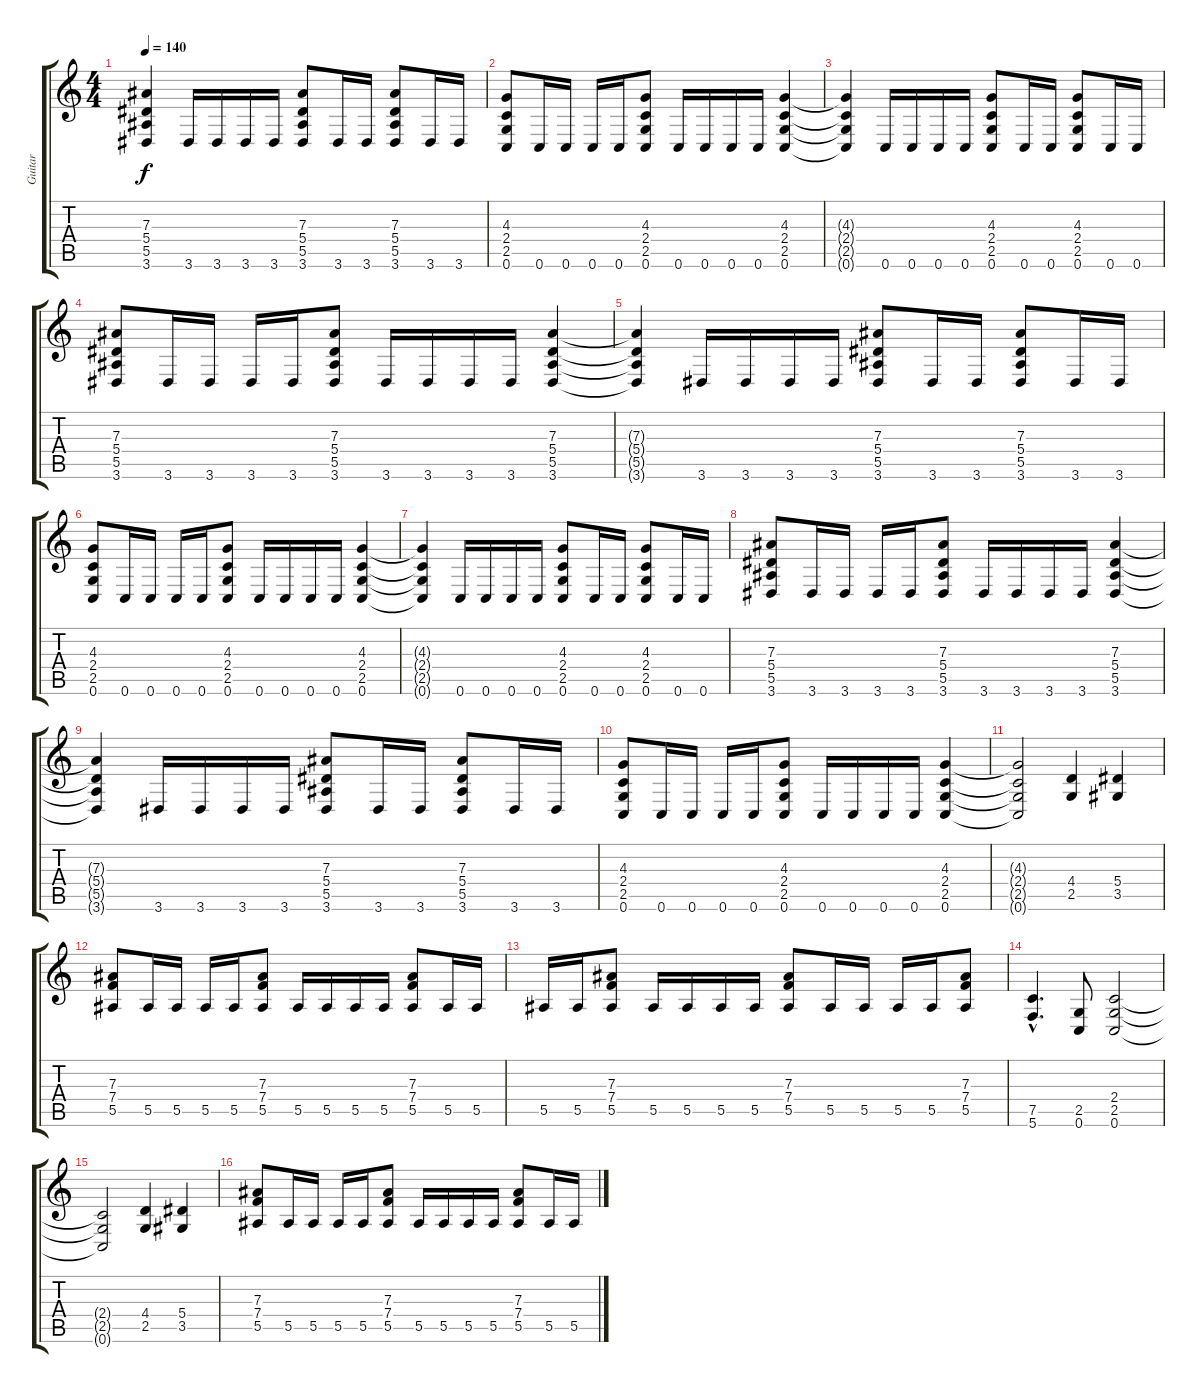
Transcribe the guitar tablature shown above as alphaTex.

\track ("Guitar" "Guitar") {instrument overdrivenguitar}
\staff {score tabs}
\tuning (C4 G3 Eb3 Bb2 F2 C2) {hide}
\ts (4 4)
\tempo 140
\clef g2
\ks c
(7.3{t} 5.4{t} 5.5{t} 3.6{t}).4{dy f} 3.6.16 3.6.16 3.6.16 3.6.16 (7.3 5.4 5.5 3.6).8 3.6.16 3.6.16 (7.3 5.4 5.5 3.6).8 3.6.16 3.6.16 |
(4.3 2.4 2.5 0.6).8 0.6.16 0.6.16 0.6.16 0.6.16 (4.3 2.4 2.5 0.6).8 0.6.16 0.6.16 0.6.16 0.6.16 (4.3 2.4 2.5 0.6).4 |
(4.3{t} 2.4{t} 2.5{t} 0.6{t}).4 0.6.16 0.6.16 0.6.16 0.6.16 (4.3 2.4 2.5 0.6).8 0.6.16 0.6.16 (4.3 2.4 2.5 0.6).8 0.6.16 0.6.16 |
(7.3 5.4 5.5 3.6).8 3.6.16 3.6.16 3.6.16 3.6.16 (7.3 5.4 5.5 3.6).8 3.6.16 3.6.16 3.6.16 3.6.16 (7.3 5.4 5.5 3.6).4 |
(7.3{t} 5.4{t} 5.5{t} 3.6{t}).4 3.6.16 3.6.16 3.6.16 3.6.16 (7.3 5.4 5.5 3.6).8 3.6.16 3.6.16 (7.3 5.4 5.5 3.6).8 3.6.16 3.6.16 |
(4.3 2.4 2.5 0.6).8 0.6.16 0.6.16 0.6.16 0.6.16 (4.3 2.4 2.5 0.6).8 0.6.16 0.6.16 0.6.16 0.6.16 (4.3 2.4 2.5 0.6).4 |
(4.3{t} 2.4{t} 2.5{t} 0.6{t}).4 0.6.16 0.6.16 0.6.16 0.6.16 (4.3 2.4 2.5 0.6).8 0.6.16 0.6.16 (4.3 2.4 2.5 0.6).8 0.6.16 0.6.16 |
(7.3 5.4 5.5 3.6).8 3.6.16 3.6.16 3.6.16 3.6.16 (7.3 5.4 5.5 3.6).8 3.6.16 3.6.16 3.6.16 3.6.16 (7.3 5.4 5.5 3.6).4 |
(7.3{t} 5.4{t} 5.5{t} 3.6{t}).4 3.6.16 3.6.16 3.6.16 3.6.16 (7.3 5.4 5.5 3.6).8 3.6.16 3.6.16 (7.3 5.4 5.5 3.6).8 3.6.16 3.6.16 |
(4.3 2.4 2.5 0.6).8 0.6.16 0.6.16 0.6.16 0.6.16 (4.3 2.4 2.5 0.6).8 0.6.16 0.6.16 0.6.16 0.6.16 (4.3 2.4 2.5 0.6).4 |
(4.3{t} 2.4{t} 2.5{t} 0.6{t}).2 (4.4 2.5).4 (5.4 3.5).4 |
(7.3 7.4 5.5).8 5.5.16 5.5.16 5.5.16 5.5.16 (7.3 7.4 5.5).8 5.5.16 5.5.16 5.5.16 5.5.16 (7.3 7.4 5.5).8 5.5.16 5.5.16 |
5.5.16 5.5.16 (7.3 7.4 5.5).8 5.5.16 5.5.16 5.5.16 5.5.16 (7.3 7.4 5.5).8 5.5.16 5.5.16 5.5.16 5.5.16 (7.3 7.4 5.5).8 |
(7.5{hac} 5.6{hac}).4{d} (2.5 0.6).8 (2.4 2.5 0.6).2 |
(2.4{t} 2.5{t} 0.6{t}).2 (4.4 2.5).4 (5.4 3.5).4 |
(7.3 7.4 5.5).8 5.5.16 5.5.16 5.5.16 5.5.16 (7.3 7.4 5.5).8 5.5.16 5.5.16 5.5.16 5.5.16 (7.3 7.4 5.5).8 5.5.16 5.5.16
